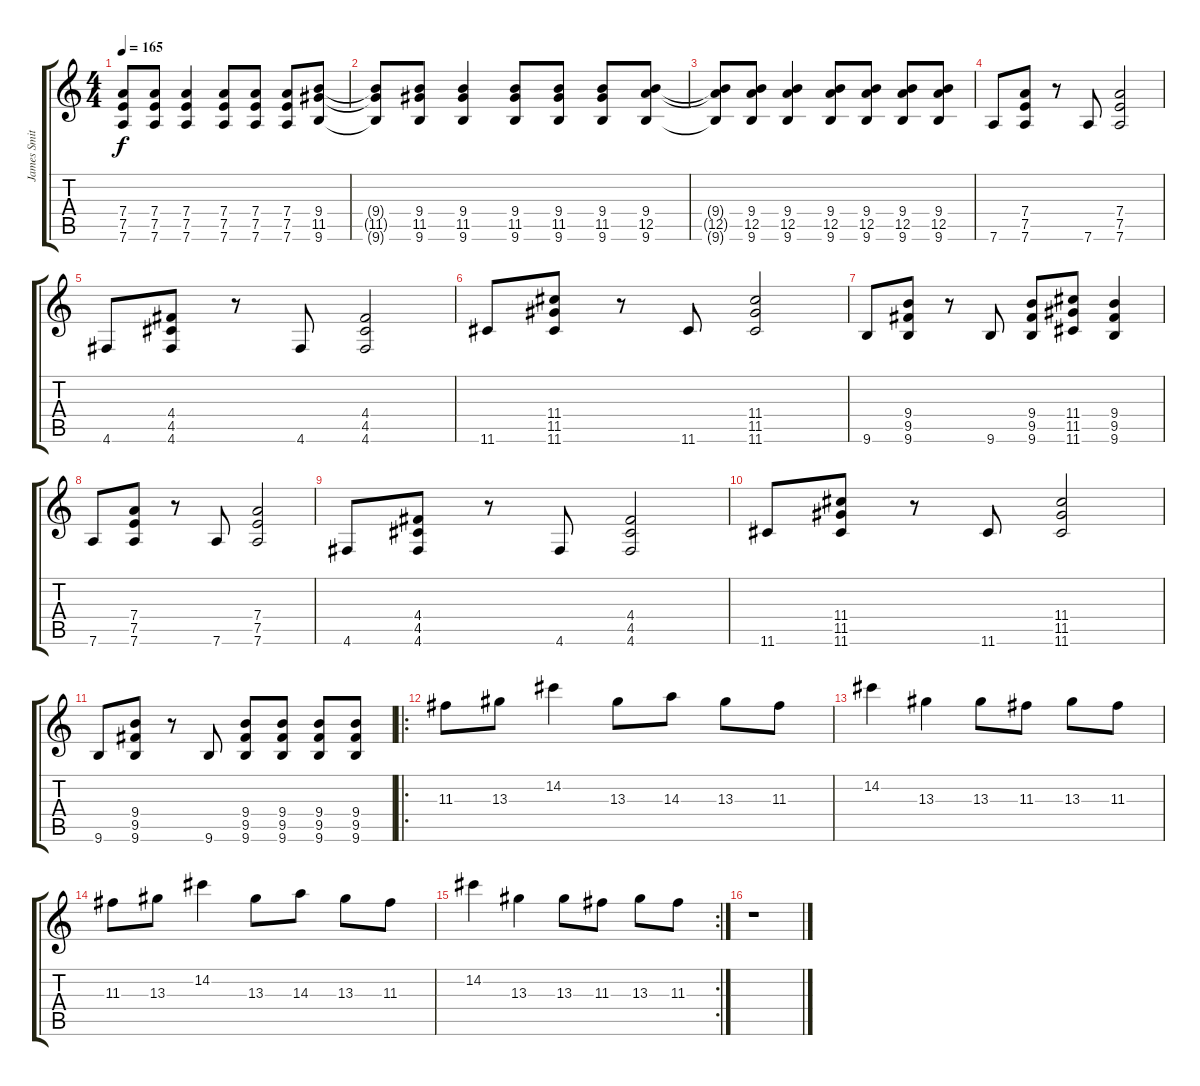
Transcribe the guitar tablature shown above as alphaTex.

\track ("James Smith" "James Smit") {instrument distortionguitar}
\staff {score tabs}
\tuning (E4 B3 G3 D3 A2 D2) {hide}
\ts (4 4)
\tempo 165
\clef g2
\ks c
(7.4{t} 7.5{t} 7.6{t}).8{dy f} (7.4 7.5 7.6).8 (7.4 7.5 7.6).4 (7.4 7.5 7.6).8 (7.4 7.5 7.6).8 (7.4 7.5 7.6).8 (9.4 11.5 9.6).8 |
(9.4{t} 11.5{t} 9.6{t}).8 (9.4 11.5 9.6).8 (9.4 11.5 9.6).4 (9.4 11.5 9.6).8 (9.4 11.5 9.6).8 (9.4 11.5 9.6).8 (9.4 12.5 9.6).8 |
(9.4{t} 12.5{t} 9.6{t}).8 (9.4 12.5 9.6).8 (9.4 12.5 9.6).4 (9.4 12.5 9.6).8 (9.4 12.5 9.6).8 (9.4 12.5 9.6).8 (9.4 12.5 9.6).8 |
7.6.8 (7.4 7.5 7.6).8 r.8 7.6.8 (7.4 7.5 7.6).2 |
4.6.8 (4.4 4.5 4.6).8 r.8 4.6.8 (4.4 4.5 4.6).2 |
11.6.8 (11.4 11.5 11.6).8 r.8 11.6.8 (11.4 11.5 11.6).2 |
9.6.8 (9.4 9.5 9.6).8 r.8 9.6.8 (9.4 9.5 9.6).8 (11.4 11.5 11.6).8 (9.4 9.5 9.6).4 |
7.6.8 (7.4 7.5 7.6).8 r.8 7.6.8 (7.4 7.5 7.6).2 |
4.6.8 (4.4 4.5 4.6).8 r.8 4.6.8 (4.4 4.5 4.6).2 |
11.6.8 (11.4 11.5 11.6).8 r.8 11.6.8 (11.4 11.5 11.6).2 |
9.6.8 (9.4 9.5 9.6).8 r.8 9.6.8 (9.4 9.5 9.6).8 (9.4 9.5 9.6).8 (9.4 9.5 9.6).8 (9.4 9.5 9.6).8 |
\ro
11.3.8{instrument electricguitarjazz} 13.3.8 14.2.4 13.3.8 14.3.8 13.3.8 11.3.8 |
14.2.4 13.3.4 13.3.8 11.3.8 13.3.8 11.3.8 |
11.3.8 13.3.8 14.2.4 13.3.8 14.3.8 13.3.8 11.3.8 |
\rc 2
14.2.4 13.3.4 13.3.8 11.3.8 13.3.8 11.3.8 |
r.1
